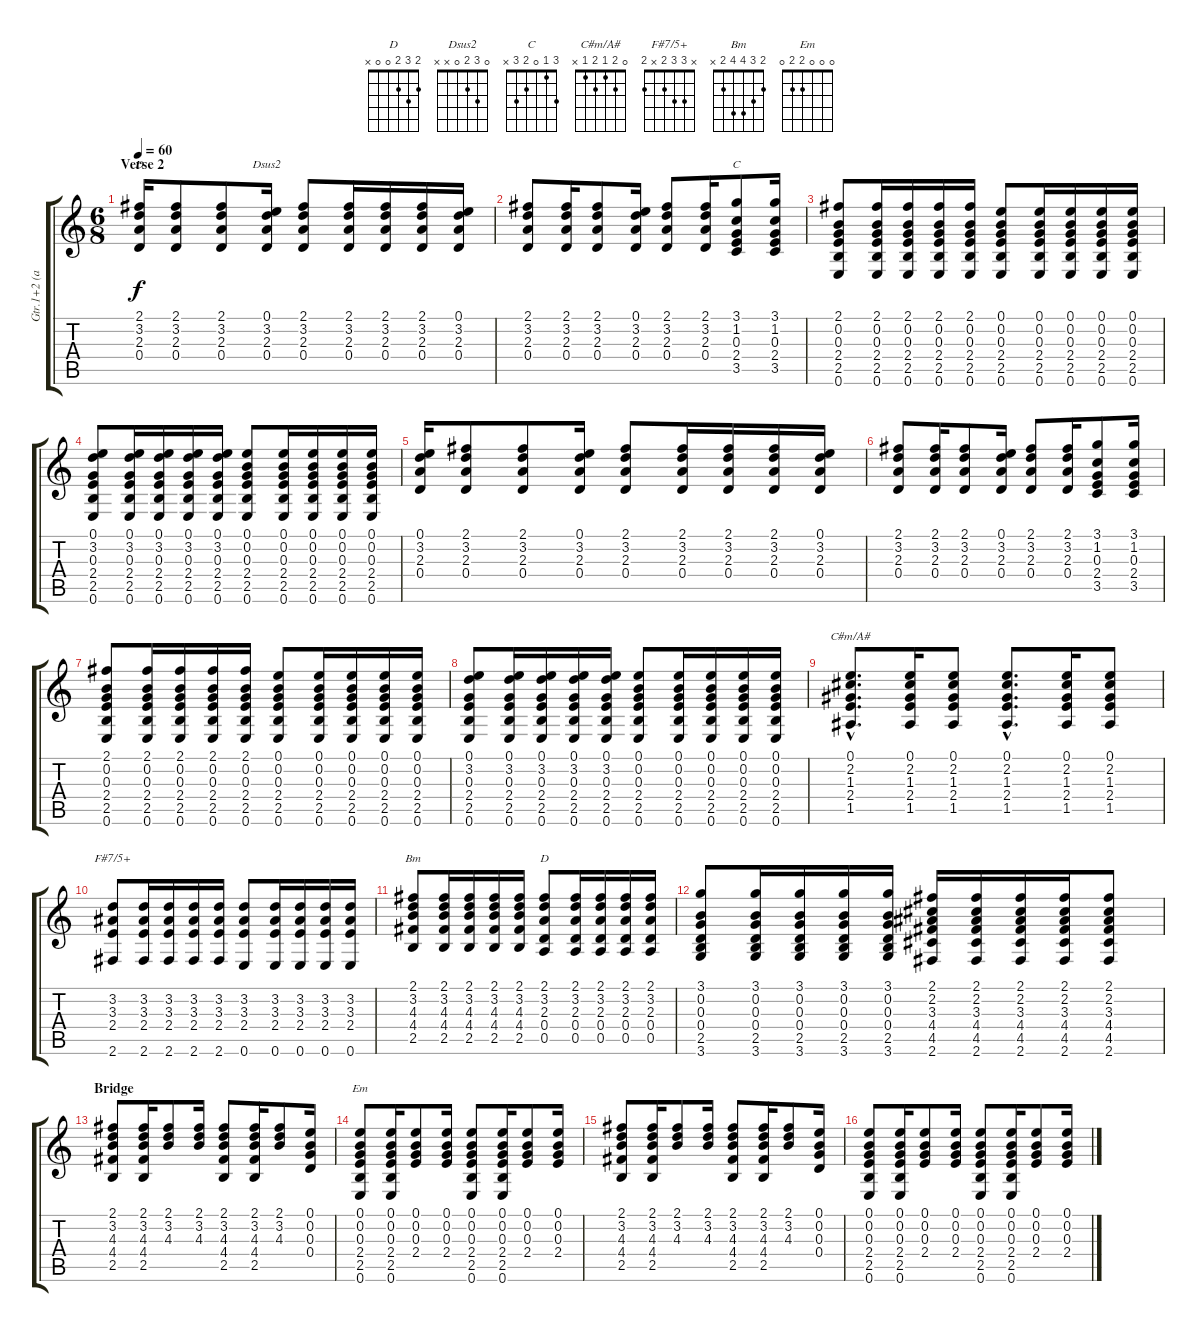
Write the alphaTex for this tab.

\track ("Gtr.1+2 (acous.)" "Gtr.1+2 (a") {instrument acousticguitarsteel}
\staff {score tabs}
\tuning (E4 B3 G3 D3 A2 E2) {hide}
\chord ("D" 2 3 2 0 x x)
\chord ("Dsus2" 0 3 2 0 x x)
\chord ("C" 3 1 0 2 3 x)
\chord ("C#m/A#" 0 2 1 2 1 x)
\chord ("F#7/5+" x 3 3 2 x 2)
\chord ("Bm" 2 3 4 4 2 x)
\chord ("D" 2 3 2 0 0 x)
\chord ("Em" 0 0 0 2 2 0)
\ts (6 8)
\section ("" "Verse 2")
\tempo 60
\clef g2
\ks c
(2.1 3.2 2.3 0.4).16{ch "D" dy f} (2.1 3.2 2.3 0.4).8 (2.1 3.2 2.3 0.4).8 (0.1 3.2 2.3 0.4).16{ch "Dsus2"} (2.1 3.2 2.3 0.4).8 (2.1 3.2 2.3 0.4).16 (2.1 3.2 2.3 0.4).16 (2.1 3.2 2.3 0.4).16 (0.1 3.2 2.3 0.4).16 |
(2.1 3.2 2.3 0.4).8 (2.1 3.2 2.3 0.4).16 (2.1 3.2 2.3 0.4).8 (0.1 3.2 2.3 0.4).16 (2.1 3.2 2.3 0.4).8 (2.1 3.2 2.3 0.4).16 (3.1 1.2 0.3 2.4 3.5).8{ch "C"} (3.1 1.2 0.3 2.4 3.5).16 |
(2.1 0.2 0.3 2.4 2.5 0.6).8 (2.1 0.2 0.3 2.4 2.5 0.6).16 (2.1 0.2 0.3 2.4 2.5 0.6).16 (2.1 0.2 0.3 2.4 2.5 0.6).16 (2.1 0.2 0.3 2.4 2.5 0.6).16 (0.1 0.2 0.3 2.4 2.5 0.6).8 (0.1 0.2 0.3 2.4 2.5 0.6).16 (0.1 0.2 0.3 2.4 2.5 0.6).16 (0.1 0.2 0.3 2.4 2.5 0.6).16 (0.1 0.2 0.3 2.4 2.5 0.6).16 |
(0.1 3.2 0.3 2.4 2.5 0.6).8 (0.1 3.2 0.3 2.4 2.5 0.6).16 (0.1 3.2 0.3 2.4 2.5 0.6).16 (0.1 3.2 0.3 2.4 2.5 0.6).16 (0.1 3.2 0.3 2.4 2.5 0.6).16 (0.1 0.2 0.3 2.4 2.5 0.6).8 (0.1 0.2 0.3 2.4 2.5 0.6).16 (0.1 0.2 0.3 2.4 2.5 0.6).16 (0.1 0.2 0.3 2.4 2.5 0.6).16 (0.1 0.2 0.3 2.4 2.5 0.6).16 |
(0.1 3.2 2.3 0.4).16 (2.1 3.2 2.3 0.4).8 (2.1 3.2 2.3 0.4).8 (0.1 3.2 2.3 0.4).16 (2.1 3.2 2.3 0.4).8 (2.1 3.2 2.3 0.4).16 (2.1 3.2 2.3 0.4).16 (2.1 3.2 2.3 0.4).16 (0.1 3.2 2.3 0.4).16 |
(2.1 3.2 2.3 0.4).8 (2.1 3.2 2.3 0.4).16 (2.1 3.2 2.3 0.4).8 (0.1 3.2 2.3 0.4).16 (2.1 3.2 2.3 0.4).8 (2.1 3.2 2.3 0.4).16 (3.1 1.2 0.3 2.4 3.5).8 (3.1 1.2 0.3 2.4 3.5).16 |
(2.1 0.2 0.3 2.4 2.5 0.6).8 (2.1 0.2 0.3 2.4 2.5 0.6).16 (2.1 0.2 0.3 2.4 2.5 0.6).16 (2.1 0.2 0.3 2.4 2.5 0.6).16 (2.1 0.2 0.3 2.4 2.5 0.6).16 (0.1 0.2 0.3 2.4 2.5 0.6).8 (0.1 0.2 0.3 2.4 2.5 0.6).16 (0.1 0.2 0.3 2.4 2.5 0.6).16 (0.1 0.2 0.3 2.4 2.5 0.6).16 (0.1 0.2 0.3 2.4 2.5 0.6).16 |
(0.1 3.2 0.3 2.4 2.5 0.6).8 (0.1 3.2 0.3 2.4 2.5 0.6).16 (0.1 3.2 0.3 2.4 2.5 0.6).16 (0.1 3.2 0.3 2.4 2.5 0.6).16 (0.1 3.2 0.3 2.4 2.5 0.6).16 (0.1 0.2 0.3 2.4 2.5 0.6).8 (0.1 0.2 0.3 2.4 2.5 0.6).16 (0.1 0.2 0.3 2.4 2.5 0.6).16 (0.1 0.2 0.3 2.4 2.5 0.6).16 (0.1 0.2 0.3 2.4 2.5 0.6).16 |
(0.1{hac} 2.2{hac} 1.3{hac} 2.4{hac} 1.5{hac}).8{d ch "C#m/A#"} (0.1 2.2 1.3 2.4 1.5).16 (0.1 2.2 1.3 2.4 1.5).8 (0.1{hac} 2.2{hac} 1.3{hac} 2.4{hac} 1.5{hac}).8{d} (0.1 2.2 1.3 2.4 1.5).16 (0.1 2.2 1.3 2.4 1.5).8 |
(3.2 3.3 2.4 2.6).8{ch "F#7/5+"} (3.2 3.3 2.4 2.6).16 (3.2 3.3 2.4 2.6).16 (3.2 3.3 2.4 2.6).16 (3.2 3.3 2.4 2.6).16 (3.2 3.3 2.4 0.6).8 (3.2 3.3 2.4 0.6).16 (3.2 3.3 2.4 0.6).16 (3.2 3.3 2.4 0.6).16 (3.2 3.3 2.4 0.6).16 |
(2.1 3.2 4.3 4.4 2.5).8{ch "Bm"} (2.1 3.2 4.3 4.4 2.5).16 (2.1 3.2 4.3 4.4 2.5).16 (2.1 3.2 4.3 4.4 2.5).16 (2.1 3.2 4.3 4.4 2.5).16 (2.1 3.2 2.3 0.4 0.5).8{ch "D"} (2.1 3.2 2.3 0.4 0.5).16 (2.1 3.2 2.3 0.4 0.5).16 (2.1 3.2 2.3 0.4 0.5).16 (2.1 3.2 2.3 0.4 0.5).16 |
(3.1 0.2 0.3 0.4 2.5 3.6).8 (3.1 0.2 0.3 0.4 2.5 3.6).16 (3.1 0.2 0.3 0.4 2.5 3.6).16 (3.1 0.2 0.3 0.4 2.5 3.6).16 (3.1 0.2 0.3 0.4 2.5 3.6).16 (2.1 2.2 3.3 4.4 4.5 2.6).16 (2.1 2.2 3.3 4.4 4.5 2.6).16 (2.1 2.2 3.3 4.4 4.5 2.6).16 (2.1 2.2 3.3 4.4 4.5 2.6).16 (2.1 2.2 3.3 4.4 4.5 2.6).8 |
\section ("" "Bridge")
(2.1 3.2 4.3 4.4 2.5).8 (2.1 3.2 4.3 4.4 2.5).16 (2.1 3.2 4.3).8 (2.1 3.2 4.3).16 (2.1 3.2 4.3 4.4 2.5).8 (2.1 3.2 4.3 4.4 2.5).16 (2.1 3.2 4.3).8 (0.1 0.2 0.3 0.4).16 |
(0.1 0.2 0.3 2.4 2.5 0.6).8{ch "Em"} (0.1 0.2 0.3 2.4 2.5 0.6).16 (0.1 0.2 0.3 2.4).8 (0.1 0.2 0.3 2.4).16 (0.1 0.2 0.3 2.4 2.5 0.6).8 (0.1 0.2 0.3 2.4 2.5 0.6).16 (0.1 0.2 0.3 2.4).8 (0.1 0.2 0.3 2.4).16 |
(2.1 3.2 4.3 4.4 2.5).8 (2.1 3.2 4.3 4.4 2.5).16 (2.1 3.2 4.3).8 (2.1 3.2 4.3).16 (2.1 3.2 4.3 4.4 2.5).8 (2.1 3.2 4.3 4.4 2.5).16 (2.1 3.2 4.3).8 (0.1 0.2 0.3 0.4).16 |
(0.1 0.2 0.3 2.4 2.5 0.6).8 (0.1 0.2 0.3 2.4 2.5 0.6).16 (0.1 0.2 0.3 2.4).8 (0.1 0.2 0.3 2.4).16 (0.1 0.2 0.3 2.4 2.5 0.6).8 (0.1 0.2 0.3 2.4 2.5 0.6).16 (0.1 0.2 0.3 2.4).8 (0.1 0.2 0.3 2.4).16
